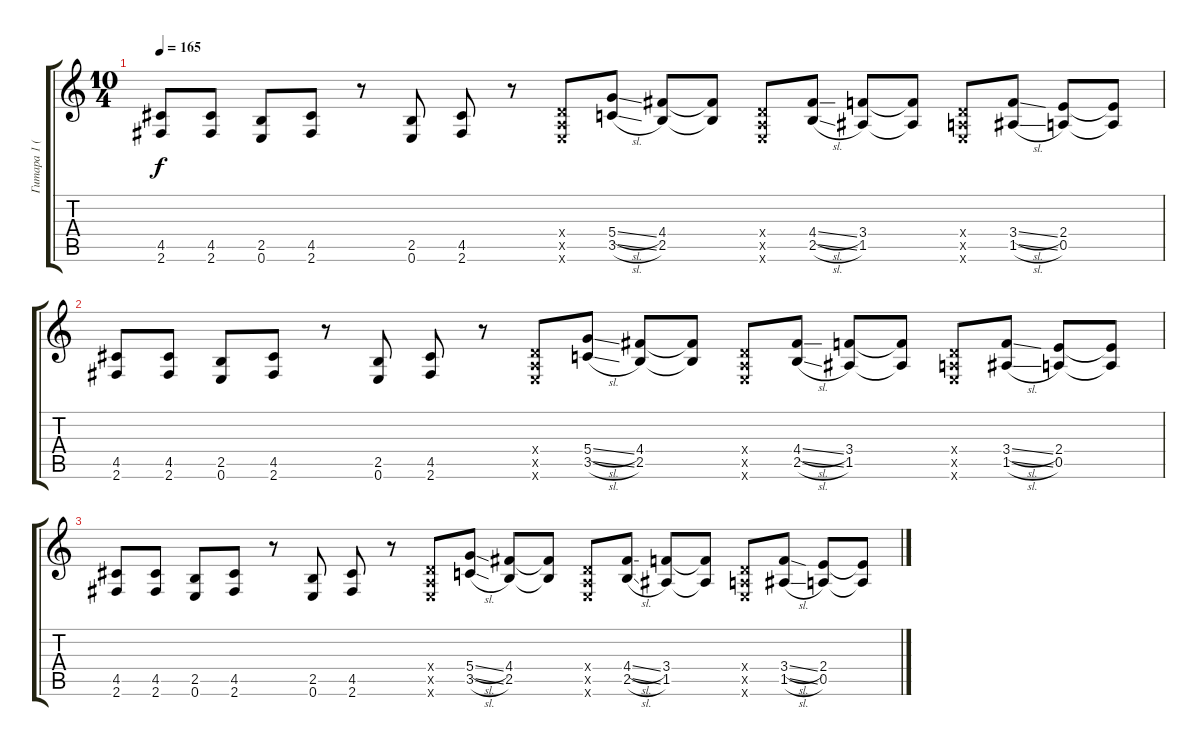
\track ("Гитара 1 (вариант)" "Гитара 1 (") {instrument distortionguitar}
\staff {score tabs}
\tuning (E4 B3 G3 D3 A2 E2) {hide}
\ts (10 4)
\tempo 165
\clef g2
\ks c
(4.5 2.6).8{dy f} (4.5 2.6).8 (2.5 0.6).8 (4.5 2.6).8 r.8 (2.5 0.6).8 (4.5 2.6).8 r.8 (0.4{x} 0.5{x} 0.6{x}).8 (5.4{sl} 3.5{sl}).8 (4.4 2.5).8 (4.4{t} 2.5{t}).8 (0.4{x} 0.5{x} 0.6{x}).8 (4.4{sl} 2.5{sl}).8 (3.4 1.5).8 (3.4{t} 1.5{t}).8 (0.4{x} 0.5{x} 0.6{x}).8 (3.4{sl} 1.5{sl}).8 (2.4 0.5).8 (2.4{t} 0.5{t}).8 |
(4.5 2.6).8 (4.5 2.6).8 (2.5 0.6).8 (4.5 2.6).8 r.8 (2.5 0.6).8 (4.5 2.6).8 r.8 (0.4{x} 0.5{x} 0.6{x}).8 (5.4{sl} 3.5{sl}).8 (4.4 2.5).8 (4.4{t} 2.5{t}).8 (0.4{x} 0.5{x} 0.6{x}).8 (4.4{sl} 2.5{sl}).8 (3.4 1.5).8 (3.4{t} 1.5{t}).8 (0.4{x} 0.5{x} 0.6{x}).8 (3.4{sl} 1.5{sl}).8 (2.4 0.5).8 (2.4{t} 0.5{t}).8 |
(4.5 2.6).8 (4.5 2.6).8 (2.5 0.6).8 (4.5 2.6).8 r.8 (2.5 0.6).8 (4.5 2.6).8 r.8 (0.4{x} 0.5{x} 0.6{x}).8 (5.4{sl} 3.5{sl}).8 (4.4 2.5).8 (4.4{t} 2.5{t}).8 (0.4{x} 0.5{x} 0.6{x}).8 (4.4{sl} 2.5{sl}).8 (3.4 1.5).8 (3.4{t} 1.5{t}).8 (0.4{x} 0.5{x} 0.6{x}).8 (3.4{sl} 1.5{sl}).8 (2.4 0.5).8 (2.4{t} 0.5{t}).8
